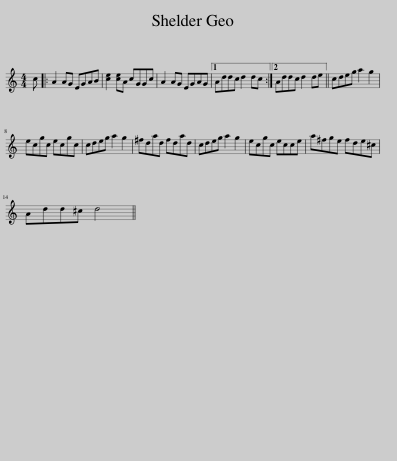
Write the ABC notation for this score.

X:1
L:1/8
M:4/4
I:linebreak $
K:C
V:1 treble
V:1
 c |: A2 AG EGAB | [ce]2 [ce]A cGGc | A2 AG EGAG |1 Addc d2 dc :|2 %5
 Addc d2 de || cdeg a2 g2 |$ ecgc ecgc | cdeg a2 g2 | ^fdad fdad | %10
 cdeg a2 g2 | ecgc ecce | a^fge fde^c |$ Add^c d4 || %14
